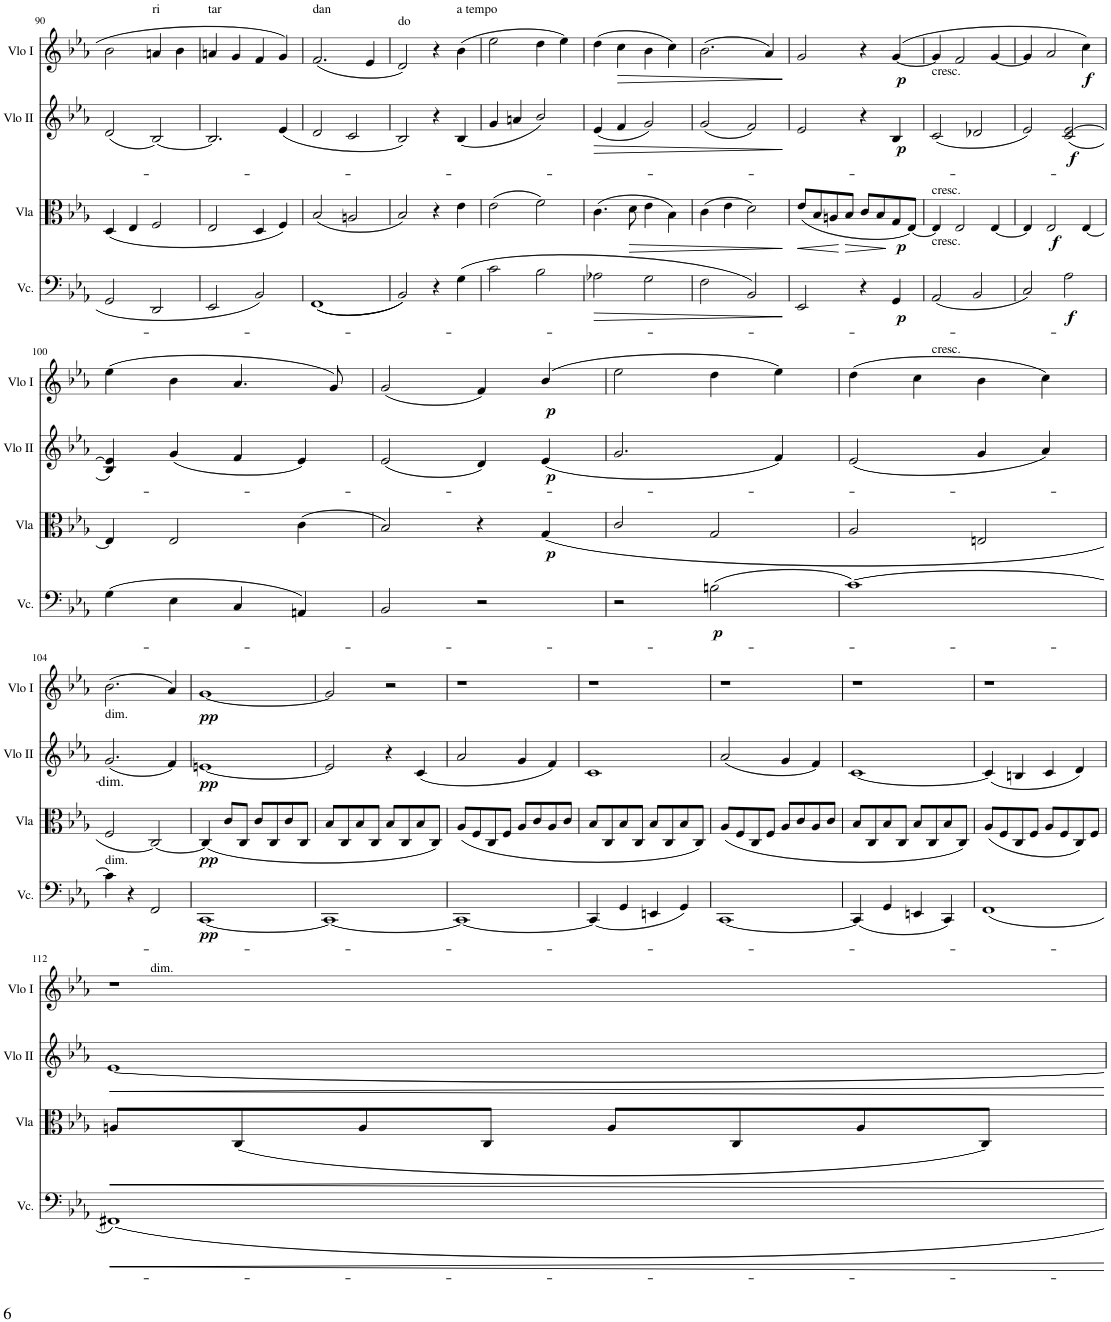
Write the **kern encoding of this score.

**kern	**dynam	**kern	**dynam	**kern	**text	**dynam	**kern	**dynam
*part4	*part4	*part3	*part3	*part2	*part2	*part2	*part1	*part1
*staff4	*staff4	*staff3	*staff3	*staff2	*staff2	*staff2	*staff1	*staff1
*I"Violoncello	*	*I"Viola	*	*I"Violino II	*	*	*I"Violino I	*
*I'Vc.	*	*I'Vla	*	*I'Vlo II	*	*	*I'Vlo I	*
!!LO:PB:g=z
*clefF4	*	*clefC3	*	*clefG2	*	*	*clefG2	*
*k[b-e-a-]	*	*k[b-e-a-]	*	*k[b-e-a-]	*	*	*k[b-e-a-]	*
*M4/4	*	*M4/4	*	*M4/4	*	*	*M4/4	*
*met(c)	*	*met(c)	*	*met(c)	*	*	*met(c)	*
=90	=90	=90	=90	=90	=90	=90	=90	=90
2GG/	.	(4D/	.	(2d/	.	.	2b-\	.
.	.	4E-/	.	.	.	.	.	.
!	!	!	!	!	!	!	!LO:TX:a:t=ri	!
2DD/	.	2F/	.	[2B-/)	.	.	4an/	.
.	.	.	.	.	.	.	4b-\	.
=91	=91	=91	=91	=91	=91	=91	=91	=91
!	!	!	!	!	!	!	!LO:TX:a:t=tar	!
2EE-/	.	2E-/	.	2.B-/]	.	.	4an/	.
.	.	.	.	.	.	.	4g/	.
2BB-/	.	4D/	.	.	.	.	4f/	.
.	.	4F/)	.	(4e-/	.	.	4g/	.
=92	=92	=92	=92	=92	=92	=92	=92	=92
!	!	!	!	!	!	!	!LO:TX:a:t=dan	!
((1FF	.	(2B-/	.	2d/	.	.	(2.f/	.
.	.	2An/	.	2c/	.	.	.	.
.	.	.	.	.	.	.	4e-/	.
=93	=93	=93	=93	=93	=93	=93	=93	=93
!	!	!	!	!	!	!	!LO:TX:a:t=do	!
2BB-/))	.	2B-/)	.	2B-/)	.	.	2d/)	.
4r	.	4r	.	4r	.	.	4r	.
!	!	!	!	!	!	!	!LO:TX:a:t=a tempo	!
(4G\	.	4e-\	.	(4B-/	.	.	(4b-\	.
=94	=94	=94	=94	=94	=94	=94	=94	=94
2c\	.	(2e-\	.	4g/	.	.	2ee-\	.
.	.	.	.	4an/	.	.	.	.
2B-\	.	2f\)	.	2b-/)	.	.	4dd\	.
.	.	.	.	.	.	.	4ee-\)	.
=95	=95	=95	=95	=95	=95	=95	=95	=95
!	!LO:HP:b	!	!	!	!	!LO:HP:b	!	!
2A-X\	>	(4.c\	.	(4e-/	.	>	(4dd\	.
!	!	!	!	!	!	!	!	!LO:HP:b
.	.	.	.	4f/	.	.	4cc\	>
!	!	!	!LO:HP:b	!	!	!	!	!
.	.	8d\	>	.	.	.	.	.
2G\	.	4e-\	.	2g/)	.	.	4b-\	.
.	.	4B-\)	.	.	.	.	4cc\)	.
=96	=96	=96	=96	=96	=96	=96	=96	=96
2F\	.	(4c\	.	(2g/	.	.	(2.b-\	.
.	.	4e-\	.	.	.	.	.	.
2BB-/)	.	2d\)	.	2f/)	.	.	.	.
.	.	.	.	.	.	.	4a-/)	.
.	]	.	]	.	.	]	.	]
=97	=97	=97	=97	=97	=97	=97	=97	=97
!	!	!	!LO:HP:b	!	!	!	!	!
2EE-/	.	(8e-/L	<	2e-/	.	.	2g/	.
.	.	8B-/	.	.	.	.	.	.
.	.	8An/	.	.	.	.	.	.
!	!	!	!LO:HP:n=1:b	!	!	!	!	!
.	.	8B-/J	[ >	.	.	.	.	.
4r	.	8c/L	.	4r	.	.	4r	.
.	.	8B-/	.	.	.	.	.	.
!	!LO:DY:b	!	!LO:DY:n=1:b	!	!	!LO:DY:b	!	!LO:DY:b
4GG/	p	8G/	] p	4B-/	.	p	([4g/	p
.	.	[8E-/J)	.	.	.	.	.	.
=98	=98	=98	=98	=98	=98	=98	=98	=98
!	!	!	!	!	!	!	!LO:TX:b:t=cresc.	!
!	!	!	!	!LO:TX:b:t=cresc.	!	!	!	!
!	!	!LO:TX:b:t=cresc.	!	!	!	!	!	!
!LO:TX:b:t=cresc.	!	!	!	!	!	!	!	!
(2AA-/	.	4E-/]	.	(2c/	.	.	4g/]	.
.	.	2E-/	.	.	.	.	2f/	.
2BB-/	.	.	.	2d-X/	.	.	.	.
.	.	[4E-/	.	.	.	.	[4g/	.
=99	=99	=99	=99	=99	=99	=99	=99	=99
2C/)	.	4E-/]	.	2e-/)	.	.	4g/]	.
!	!	!	!LO:DY:b	!	!	!	!	!
.	.	2E-/	f	.	.	.	2a-/	.
!	!LO:DY:b	!	!	!	!	!LO:DY:b	!	!
2A-\	f	.	.	(2c/ [2e-/	.	f	.	.
!	!	!	!	!	!	!	!	!LO:DY:b
.	.	[4E-/	.	.	.	.	4cc\)	f
!!LO:LB:g=z
=100	=100	=100	=100	=100	=100	=100	=100	=100
(4G\	.	4E-/]	.	4B-/ 4e-/])	.	.	(4ee-\	.
4E-\	.	2E-/	.	(4g/	.	.	4b-\	.
4C/	.	.	.	4f/	.	.	4.a-/	.
4AAn/)	.	(4c\	.	4e-/)	.	.	.	.
.	.	.	.	.	.	.	8g/)	.
=101	=101	=101	=101	=101	=101	=101	=101	=101
2BB-/	.	2B-/)	.	(2e-/	.	.	(2g/	.
2r	.	4r	.	4d/)	.	.	4f/)	.
!	!	!	!LO:DY:b	!	!	!LO:DY:b	!	!LO:DY:b
.	.	(4G/	p	(4e-/	.	p	(4b-/	p
=102	=102	=102	=102	=102	=102	=102	=102	=102
2r	.	2c/	.	2.g/	.	.	2ee-\	.
!	!LO:DY:b	!	!	!	!	!	!	!
(2Bn\	p	2G/	.	.	.	.	4dd\	.
.	.	.	.	4f/)	.	.	4ee-\)	.
=103	=103	=103	=103	=103	=103	=103	=103	=103
[1c)	.	2A-/	.	(2e-/	.	.	(4dd\	.
.	.	.	.	.	.	.	4cc\	.
.	.	2En/	.	4g/	.	.	4b-\	.
.	.	.	.	4a-/)	.	.	4cc\)	.
!!LO:LB:g=z
=104	=104	=104	=104	=104	=104	=104	=104	=104
!	!	!	!	!	!	!	!LO:TX:b:t=dim.	!
!	!	!LO:TX:b:t=dim.	!	!	!	!	!	!
!	!	!	!	!	!LO:LY:b	!	!	!
4c\]	.	2F/	.	(2.g/	-dim.	.	(2.b-\	.
4r	.	.	.	.	.	.	.	.
!LO:TX:b:t=dim.	!	!	!	!	!	!	!	!
2FF/	.	[2C/)	.	.	.	.	.	.
.	.	.	.	4f/)	.	.	4a-/)	.
=105	=105	=105	=105	=105	=105	=105	=105	=105
!	!LO:DY:b	!	!LO:DY:b	!	!	!LO:DY:b	!	!LO:DY:b
[1CC	pp	(4C/]	pp	[1en	.	pp	[1g	pp
.	.	8c/L	.	.	.	.	.	.
.	.	8C/J	.	.	.	.	.	.
.	.	8c/L	.	.	.	.	.	.
.	.	8C/	.	.	.	.	.	.
.	.	8c/	.	.	.	.	.	.
.	.	8C/J	.	.	.	.	.	.
=106	=106	=106	=106	=106	=106	=106	=106	=106
1CC_	.	8B-/L	.	2e/]	.	.	2g/]	.
.	.	8C/	.	.	.	.	.	.
.	.	8B-/	.	.	.	.	.	.
.	.	8C/J	.	.	.	.	.	.
.	.	8B-/L	.	4r	.	.	2r	.
.	.	8C/	.	.	.	.	.	.
.	.	8B-/	.	(4c/	.	.	.	.
.	.	8C/J)	.	.	.	.	.	.
=107	=107	=107	=107	=107	=107	=107	=107	=107
1CC_	.	(8A-/L	.	2a-/	.	.	1r	.
.	.	8F/	.	.	.	.	.	.
.	.	8C/	.	.	.	.	.	.
.	.	8F/J	.	.	.	.	.	.
.	.	8A-/L	.	4g/	.	.	.	.
.	.	8c/	.	.	.	.	.	.
.	.	8A-/	.	4f/)	.	.	.	.
.	.	8c/J	.	.	.	.	.	.
=108	=108	=108	=108	=108	=108	=108	=108	=108
(4CC/]	.	8B-/L	.	1c	.	.	1r	.
.	.	8C/	.	.	.	.	.	.
4GG/	.	8B-/	.	.	.	.	.	.
.	.	8C/J	.	.	.	.	.	.
4EEn/	.	8B-/L	.	.	.	.	.	.
.	.	8C/	.	.	.	.	.	.
4GG/)	.	8B-/	.	.	.	.	.	.
.	.	8C/J)	.	.	.	.	.	.
=109	=109	=109	=109	=109	=109	=109	=109	=109
[1CC	.	(8A-/L	.	(2a-/	.	.	1r	.
.	.	8F/	.	.	.	.	.	.
.	.	8C/	.	.	.	.	.	.
.	.	8F/J	.	.	.	.	.	.
.	.	8A-/L	.	4g/	.	.	.	.
.	.	8c/	.	.	.	.	.	.
.	.	8A-/	.	4f/)	.	.	.	.
.	.	8c/J	.	.	.	.	.	.
=110	=110	=110	=110	=110	=110	=110	=110	=110
(4CC/]	.	8B-/L	.	[1c	.	.	1r	.
.	.	8C/	.	.	.	.	.	.
4GG/	.	8B-/	.	.	.	.	.	.
.	.	8C/J	.	.	.	.	.	.
4EEn/	.	8B-/L	.	.	.	.	.	.
.	.	8C/	.	.	.	.	.	.
4CC/)	.	8B-/	.	.	.	.	.	.
.	.	8C/J)	.	.	.	.	.	.
=111	=111	=111	=111	=111	=111	=111	=111	=111
(1FF	.	(8A-/L	.	(4c/]	.	.	1r	.
.	.	8F/	.	.	.	.	.	.
.	.	8C/	.	4Bn/	.	.	.	.
.	.	8F/J	.	.	.	.	.	.
.	.	8A-/L	.	4c/	.	.	.	.
.	.	8F/	.	.	.	.	.	.
.	.	8C/)	.	4d/)	.	.	.	.
.	.	8F/J	.	.	.	.	.	.
!!LO:LB:g=z
=112	=112	=112	=112	=112	=112	=112	=112	=112
1FF#X)	.	8An/L	.	[1e-	.	.	1r	.
.	.	(8C/	.	.	.	.	.	.
.	.	8A/	.	.	.	.	.	.
.	.	8C/J	.	.	.	.	.	.
.	.	8A/L	.	.	.	.	.	.
.	.	8C/	.	.	.	.	.	.
.	.	8A/	.	.	.	.	.	.
.	.	8C/J)	.	.	.	.	.	.
=	=	=	=	=	=	=	=	=
*-	*-	*-	*-	*-	*-	*-	*-	*-
